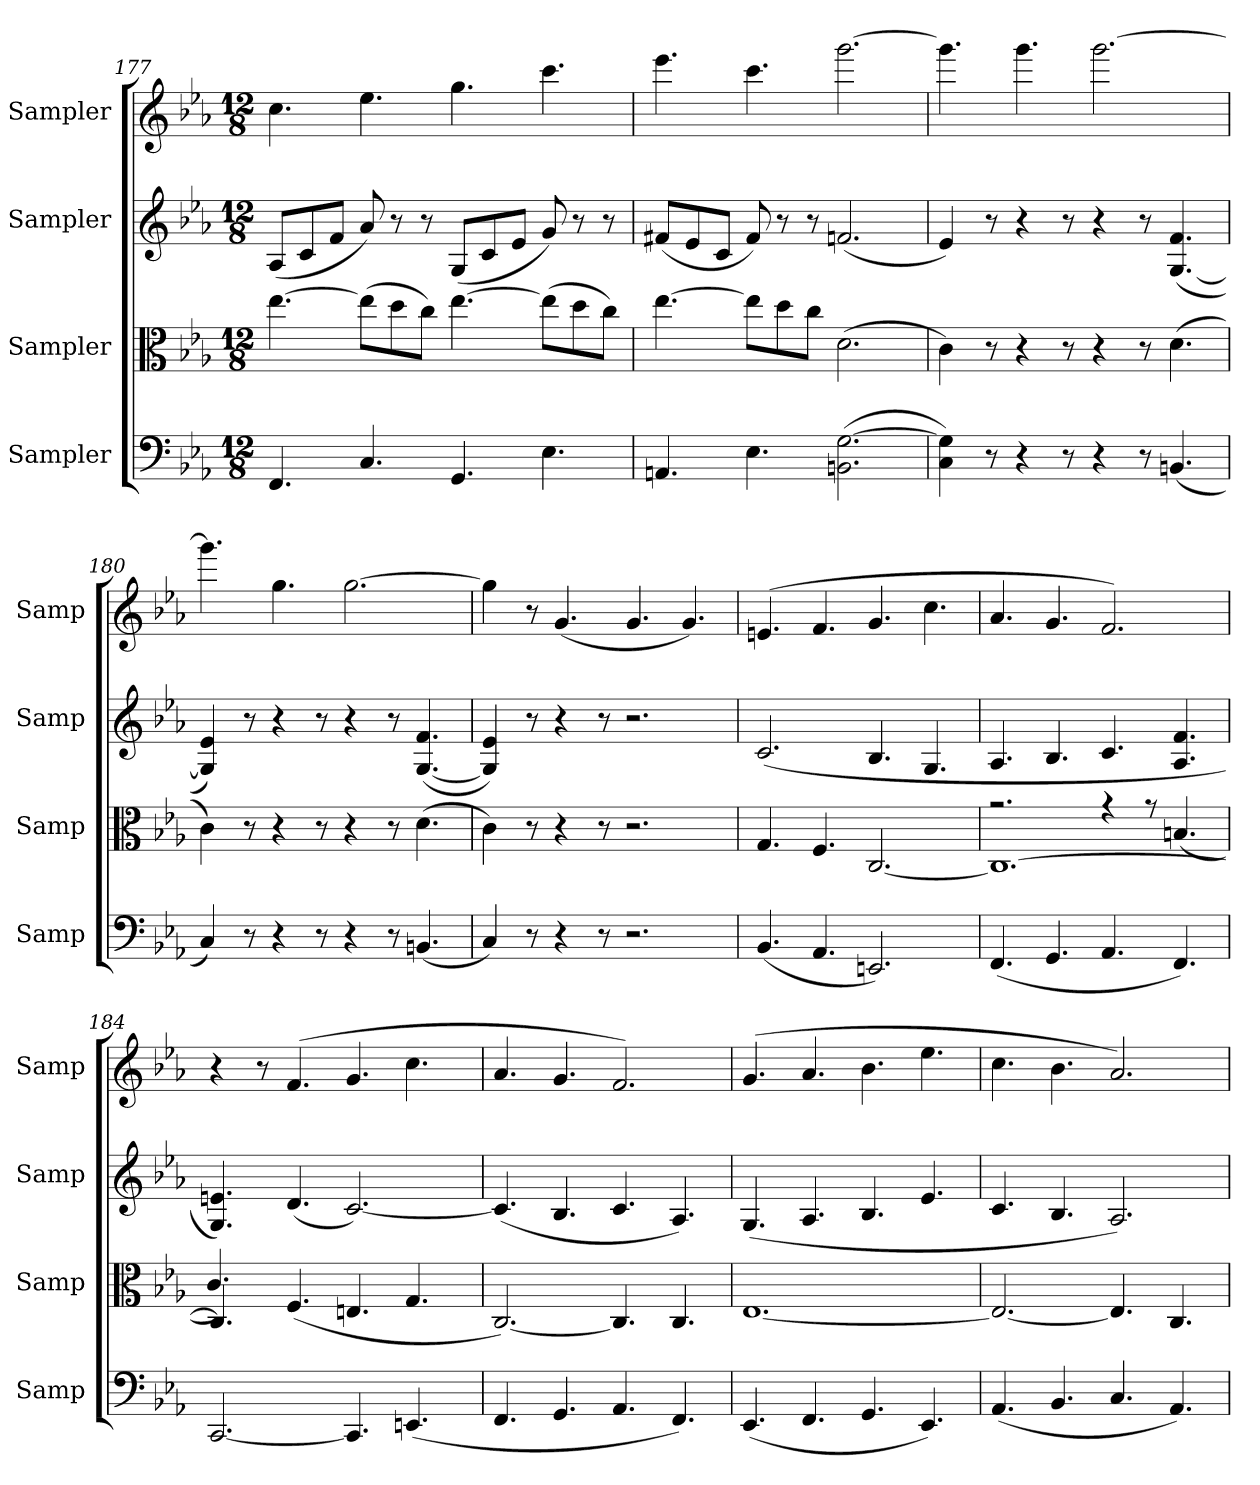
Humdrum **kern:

**kern	**kern	**kern	**kern
*part4	*part3	*part2	*part1
*staff4	*staff3	*staff2	*staff1
*I"Sampler	*I"Sampler	*I"Sampler	*I"Sampler
*I'Samp	*I'Samp	*I'Samp	*I'Samp
*clefF4	*clefC3	*clefG2	*clefG2
*k[b-e-a-]	*k[b-e-a-]	*k[b-e-a-]	*k[b-e-a-]
*M12/8	*M12/8	*M12/8	*M12/8
=177	=177	=177	=177
4.FF/	[4.ee-\	(>8A-/L	4.cc\
.	.	8c/	.
.	.	8f/J	.
4.C/	(8ee-\L]	8a-/)	4.ee-\
.	8dd\	8r	.
.	8cc\J)	8r	.
4.GG/	[4.ee-\	(>8G/L	4.gg\
.	.	8c/	.
.	.	8e-/J	.
4.E-\	(>8ee-\L]	8g/)	4.ccc\
.	8dd\	8r	.
.	8cc\J)	8r	.
=178	=178	=178	=178
4.AAn/	[4.ee-\	(8f#X/L	4.eee-\
.	.	8e-/	.
.	.	8c/J	.
4.E-\	8ee-\L]	8f#/)	4.ccc\
.	8dd\	8r	.
.	8cc\J	8r	.
(2.BBn\ [2.G\	(2.d\	(2.fn/	[2.ggg\
=179	=179	=179	=179
4C\ 4G\])	4c\)	4e-/)	4.ggg\]
8r	8r	8r	.
4r	4r	4r	4.ggg\
8r	8r	8r	.
4r	4r	4r	[2.ggg\
8r	8r	8r	.
(4.BBn/	(4.d\	([4.G/ 4.f/	.
=180	=180	=180	=180
4C/)	4c\)	4G/] 4e-/)	4.ggg\]
8r	8r	8r	.
4r	4r	4r	4.gg\
8r	8r	8r	.
4r	4r	4r	[2.gg\
8r	8r	8r	.
(4.BBn/	(4.d\	([4.G/ 4.f/	.
!!LO:LB:g=z
=181	=181	=181	=181
4C/)	4c\)	4G/] 4e-/)	4gg\]
8r	8r	8r	8r
4r	4r	4r	(4.g/
8r	8r	8r	.
2.r	2.r	2.r	4.g/
.	.	.	4.g/)
=182	=182	=182	=182
(4.BB-/	4.G/	(2.c/	(4.en/
4.AA-/	4.F/	.	4.f/
2.EEn/)	[2.C/	4.B-/	4.g/
.	.	4.G/	4.cc\
=183	=183	=183	=183
*	*^	*	*
(4.FF/	1.C_	2.rg	4.A-/	4.a-/
4.GG/	.	.	4.B-/	4.g/
4.AA-/	.	4rg	4.c/	2.f/)
.	.	8rg	.	.
4.FF/)	.	(4.Bn/	4.A-/ 4.f/	.
=184	=184	=184	=184	=184
[2.CC/	4.C/]	4.c/)	4.G/ 4.en/)	4r
.	.	.	.	8r
.	(4.F/	1ryy	(4.d/	(4.f/
4.CC/]	4.En/	.	[2.c/)	4.g/
(4.EEn/	4.G/	.	.	4.cc\
.	.	8ryy	.	.
*	*v	*v	*	*
=185	=185	=185	=185
4.FF/	[2.C/)	(4.c/]	4.a-/
4.GG/	.	4.B-/	4.g/
4.AA-/	4.C/]	4.c/	2.f/)
4.FF/)	4.C/	4.A-/)	.
=186	=186	=186	=186
(4.EE-/	[1.E-	(4.G/	(4.g/
4.FF/	.	4.A-/	4.a-/
4.GG/	.	4.B-/	4.b-\
4.EE-/)	.	4.e-/	4.ee-\
=187	=187	=187	=187
(4.AA-/	2.E-/_	4.c/	4.cc\
4.BB-/	.	4.B-/	4.b-\
4.C/	4.E-/]	2.A-/)	2.a-/)
4.AA-/)	4.C/	.	.
=	=	=	=
*-	*-	*-	*-
